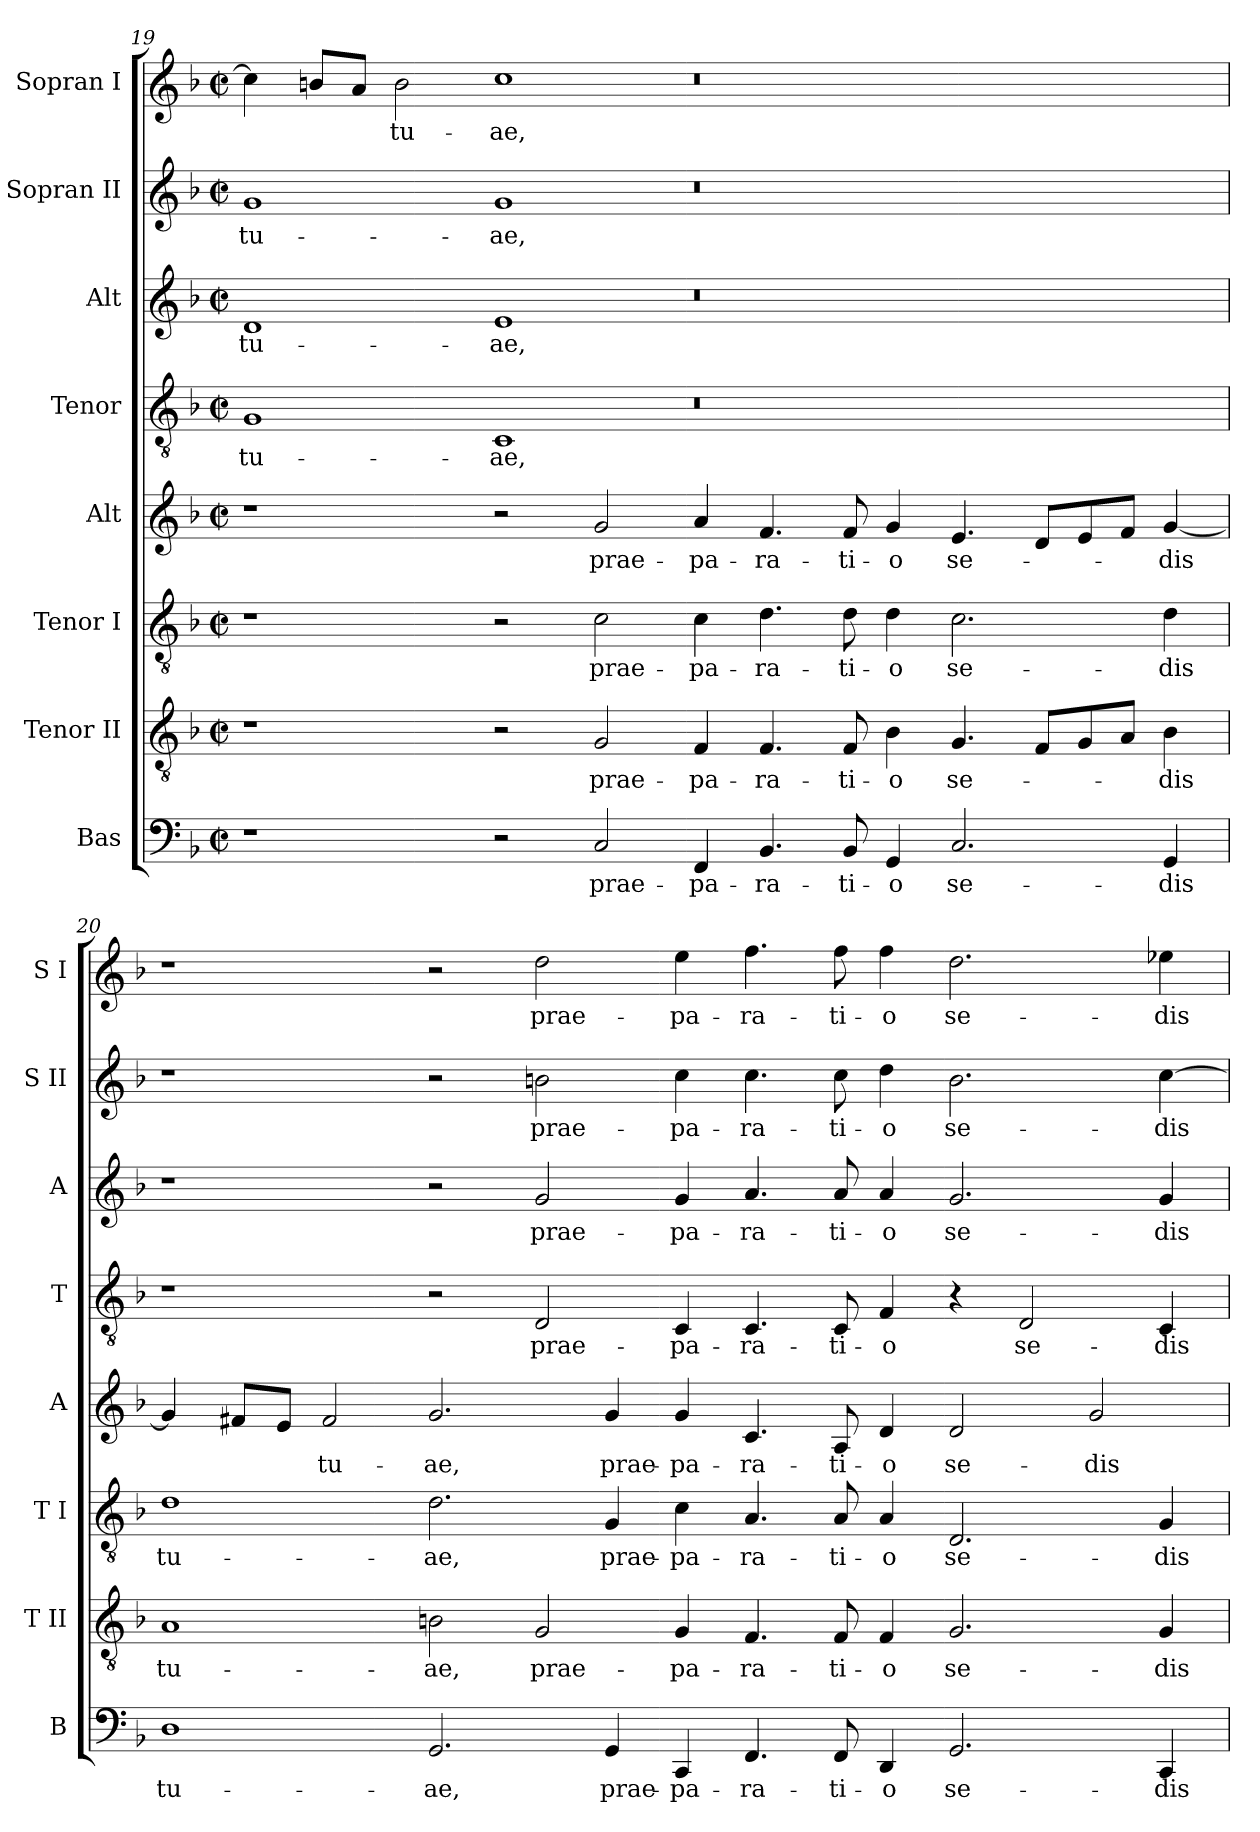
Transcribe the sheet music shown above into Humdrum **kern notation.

**kern	**text	**kern	**text	**kern	**text	**kern	**text	**kern	**text	**kern	**text	**kern	**text	**kern	**text
*part8	*part8	*part7	*part7	*part6	*part6	*part5	*part5	*part4	*part4	*part3	*part3	*part2	*part2	*part1	*part1
*staff8	*staff8	*staff7	*staff7	*staff6	*staff6	*staff5	*staff5	*staff4	*staff4	*staff3	*staff3	*staff2	*staff2	*staff1	*staff1
*I"Bas	*	*I"Tenor II	*	*I"Tenor I	*	*I"Alt	*	*I"Tenor	*	*I"Alt	*	*I"Sopran II	*	*I"Sopran I	*
*I'B	*	*I'T II	*	*I'T I	*	*I'A	*	*I'T	*	*I'A	*	*I'S II	*	*I'S I	*
!!LO:PB:g=z
*clefF4	*	*clefGv2	*	*clefGv2	*	*clefG2	*	*clefGv2	*	*clefG2	*	*clefG2	*	*clefG2	*
*k[b-]	*	*k[b-]	*	*k[b-]	*	*k[b-]	*	*k[b-]	*	*k[b-]	*	*k[b-]	*	*k[b-]	*
*F:	*	*F:	*	*F:	*	*F:	*	*F:	*	*F:	*	*F:	*	*F:	*
*M2/2	*	*M2/2	*	*M2/2	*	*M2/2	*	*M2/2	*	*M2/2	*	*M2/2	*	*M2/2	*
*met(c|)	*	*met(c|)	*	*met(c|)	*	*met(c|)	*	*met(c|)	*	*met(c|)	*	*met(c|)	*	*met(c|)	*
=19	=19	=19	=19	=19	=19	=19	=19	=19	=19	=19	=19	=19	=19	=19	=19
!	!	!	!	!	!	!	!	!	!LO:LY:b	!	!LO:LY:b	!	!LO:LY:b	!	!
1r	.	1r	.	1r	.	1r	.	1G	tu-	1d	tu-	1g	tu-	4cc\]	.
.	.	.	.	.	.	.	.	.	.	.	.	.	.	8bn/L	.
.	.	.	.	.	.	.	.	.	.	.	.	.	.	8a/J	.
!	!	!	!	!	!	!	!	!	!	!	!	!	!	!	!LO:LY:b
.	.	.	.	.	.	.	.	.	.	.	.	.	.	2b\	tu-
!	!	!	!	!	!	!	!	!	!LO:LY:b	!	!LO:LY:b	!	!LO:LY:b	!	!LO:LY:b
2r	.	2r	.	2r	.	2r	.	1C	-ae,	1e	-ae,	1g	-ae,	1cc	-ae,
!	!LO:LY:b	!	!LO:LY:b	!	!LO:LY:b	!	!LO:LY:b	!	!	!	!	!	!	!	!
2C/	prae-	2G/	prae-	2c\	prae-	2g/	prae-	.	.	.	.	.	.	.	.
!	!LO:LY:b	!	!LO:LY:b	!	!LO:LY:b	!	!LO:LY:b	!	!	!	!	!	!	!	!
4FF/	-pa-	4F/	-pa-	4c\	-pa-	4a/	-pa-	0r	.	0r	.	0r	.	0r	.
!	!LO:LY:b	!	!LO:LY:b	!	!LO:LY:b	!	!LO:LY:b	!	!	!	!	!	!	!	!
4.BB-/	-ra-	4.F/	-ra-	4.d\	-ra-	4.f/	-ra-	.	.	.	.	.	.	.	.
!	!LO:LY:b	!	!LO:LY:b	!	!LO:LY:b	!	!LO:LY:b	!	!	!	!	!	!	!	!
8BB-/	-ti-	8F/	-ti-	8d\	-ti-	8f/	-ti-	.	.	.	.	.	.	.	.
!	!LO:LY:b	!	!LO:LY:b	!	!LO:LY:b	!	!LO:LY:b	!	!	!	!	!	!	!	!
4GG/	-o	4B-\	-o	4d\	-o	4g/	-o	.	.	.	.	.	.	.	.
!	!LO:LY:b	!	!LO:LY:b	!	!LO:LY:b	!	!LO:LY:b	!	!	!	!	!	!	!	!
2.C/	se-	4.G/	se-	2.c\	se-	4.e/	se-	.	.	.	.	.	.	.	.
.	.	8F/L	.	.	.	8d/L	.	.	.	.	.	.	.	.	.
.	.	8G/	.	.	.	8e/	.	.	.	.	.	.	.	.	.
.	.	8A/J	.	.	.	8f/J	.	.	.	.	.	.	.	.	.
!	!LO:LY:b	!	!LO:LY:b	!	!LO:LY:b	!	!LO:LY:b	!	!	!	!	!	!	!	!
4GG/	-dis	4B-\	-dis	4d\	-dis	[4g/	-dis	.	.	.	.	.	.	.	.
=20	=20	=20	=20	=20	=20	=20	=20	=20	=20	=20	=20	=20	=20	=20	=20
!	!LO:LY:b	!	!LO:LY:b	!	!LO:LY:b	!	!	!	!	!	!	!	!	!	!
1D	tu-	1A	tu-	1d	tu-	4g/]	.	1r	.	1r	.	1r	.	1r	.
.	.	.	.	.	.	8f#X/L	.	.	.	.	.	.	.	.	.
.	.	.	.	.	.	8e/J	.	.	.	.	.	.	.	.	.
!	!	!	!	!	!	!	!LO:LY:b	!	!	!	!	!	!	!	!
.	.	.	.	.	.	2f#/	tu-	.	.	.	.	.	.	.	.
!	!LO:LY:b	!	!LO:LY:b	!	!LO:LY:b	!	!LO:LY:b	!	!	!	!	!	!	!	!
2.GG/	-ae,	2Bn\	-ae,	2.d\	-ae,	2.g/	-ae,	2r	.	2r	.	2r	.	2r	.
!	!	!	!LO:LY:b	!	!	!	!	!	!LO:LY:b	!	!LO:LY:b	!	!LO:LY:b	!	!LO:LY:b
.	.	2G/	prae-	.	.	.	.	2D/	prae-	2g/	prae-	2bn\	prae-	2dd\	prae-
!	!LO:LY:b	!	!	!	!LO:LY:b	!	!LO:LY:b	!	!	!	!	!	!	!	!
4GG/	prae-	.	.	4G/	prae-	4g/	prae-	.	.	.	.	.	.	.	.
!	!LO:LY:b	!	!LO:LY:b	!	!LO:LY:b	!	!LO:LY:b	!	!LO:LY:b	!	!LO:LY:b	!	!LO:LY:b	!	!LO:LY:b
4CC/	-pa-	4G/	-pa-	4c\	-pa-	4g/	-pa-	4C/	-pa-	4g/	-pa-	4cc\	-pa-	4ee\	-pa-
!	!LO:LY:b	!	!LO:LY:b	!	!LO:LY:b	!	!LO:LY:b	!	!LO:LY:b	!	!LO:LY:b	!	!LO:LY:b	!	!LO:LY:b
4.FF/	-ra-	4.F/	-ra-	4.A/	-ra-	4.c/	-ra-	4.C/	-ra-	4.a/	-ra-	4.cc\	-ra-	4.ff\	-ra-
!	!LO:LY:b	!	!LO:LY:b	!	!LO:LY:b	!	!LO:LY:b	!	!LO:LY:b	!	!LO:LY:b	!	!LO:LY:b	!	!LO:LY:b
8FF/	-ti-	8F/	-ti-	8A/	-ti-	8A/	-ti-	8C/	-ti-	8a/	-ti-	8cc\	-ti-	8ff\	-ti-
!	!LO:LY:b	!	!LO:LY:b	!	!LO:LY:b	!	!LO:LY:b	!	!LO:LY:b	!	!LO:LY:b	!	!LO:LY:b	!	!LO:LY:b
4DD/	-o	4F/	-o	4A/	-o	4d/	-o	4F/	-o	4a/	-o	4dd\	-o	4ff\	-o
!	!LO:LY:b	!	!LO:LY:b	!	!LO:LY:b	!	!LO:LY:b	!	!	!	!LO:LY:b	!	!LO:LY:b	!	!LO:LY:b
2.GG/	se-	2.G/	se-	2.D/	se-	2d/	se-	4r	.	2.g/	se-	2.b\	se-	2.dd\	se-
!	!	!	!	!	!	!	!	!	!LO:LY:b	!	!	!	!	!	!
.	.	.	.	.	.	.	.	2D/	se-	.	.	.	.	.	.
!	!	!	!	!	!	!	!LO:LY:b	!	!	!	!	!	!	!	!
.	.	.	.	.	.	2g/	-dis	.	.	.	.	.	.	.	.
!	!LO:LY:b	!	!LO:LY:b	!	!LO:LY:b	!	!	!	!LO:LY:b	!	!LO:LY:b	!	!LO:LY:b	!	!LO:LY:b
4CC/	-dis	4G/	-dis	4G/	-dis	.	.	4C/	-dis	4g/	-dis	[4cc\	-dis	4ee-X\	-dis
=	=	=	=	=	=	=	=	=	=	=	=	=	=	=	=
*-	*-	*-	*-	*-	*-	*-	*-	*-	*-	*-	*-	*-	*-	*-	*-
